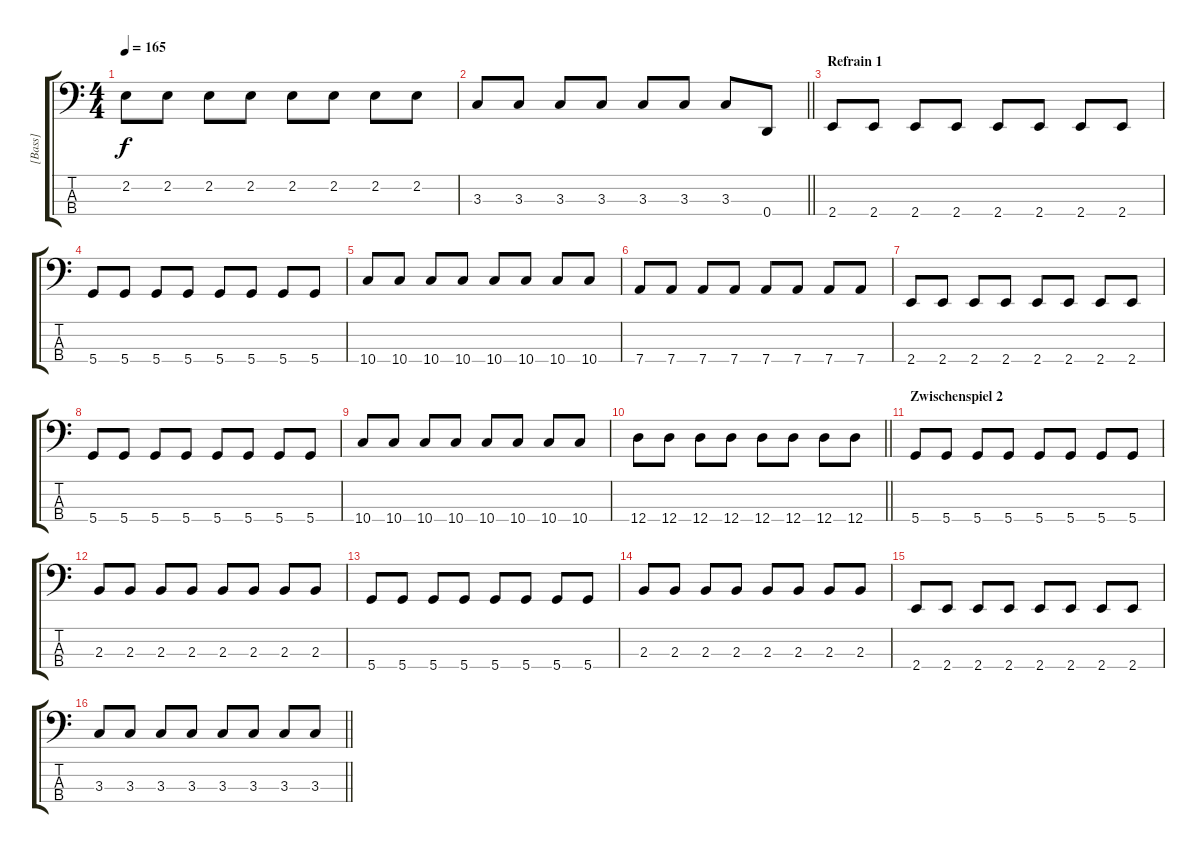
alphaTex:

\track ("[Bass]" "[Bass]") {instrument electricbassfinger}
\staff {score tabs}
\tuning (G2 D2 A1 D1) {hide}
\ts (4 4)
\tempo 165
\clef f4
\ks c
2.2.8{dy f} 2.2.8 2.2.8 2.2.8 2.2.8 2.2.8 2.2.8 2.2.8 |
\barLineRight lightlight
3.3.8 3.3.8 3.3.8 3.3.8 3.3.8 3.3.8 3.3.8 0.4.8 |
\section ("" "Refrain 1")
2.4.8 2.4.8 2.4.8 2.4.8 2.4.8 2.4.8 2.4.8 2.4.8 |
5.4.8 5.4.8 5.4.8 5.4.8 5.4.8 5.4.8 5.4.8 5.4.8 |
10.4.8 10.4.8 10.4.8 10.4.8 10.4.8 10.4.8 10.4.8 10.4.8 |
7.4.8 7.4.8 7.4.8 7.4.8 7.4.8 7.4.8 7.4.8 7.4.8 |
2.4.8 2.4.8 2.4.8 2.4.8 2.4.8 2.4.8 2.4.8 2.4.8 |
5.4.8 5.4.8 5.4.8 5.4.8 5.4.8 5.4.8 5.4.8 5.4.8 |
10.4.8 10.4.8 10.4.8 10.4.8 10.4.8 10.4.8 10.4.8 10.4.8 |
\barLineRight lightlight
12.4.8 12.4.8 12.4.8 12.4.8 12.4.8 12.4.8 12.4.8 12.4.8 |
\section ("" "Zwischenspiel 2")
5.4.8 5.4.8 5.4.8 5.4.8 5.4.8 5.4.8 5.4.8 5.4.8 |
2.3.8 2.3.8 2.3.8 2.3.8 2.3.8 2.3.8 2.3.8 2.3.8 |
5.4.8 5.4.8 5.4.8 5.4.8 5.4.8 5.4.8 5.4.8 5.4.8 |
2.3.8 2.3.8 2.3.8 2.3.8 2.3.8 2.3.8 2.3.8 2.3.8 |
2.4.8 2.4.8 2.4.8 2.4.8 2.4.8 2.4.8 2.4.8 2.4.8 |
\barLineRight lightlight
3.3.8 3.3.8 3.3.8 3.3.8 3.3.8 3.3.8 3.3.8 3.3.8
